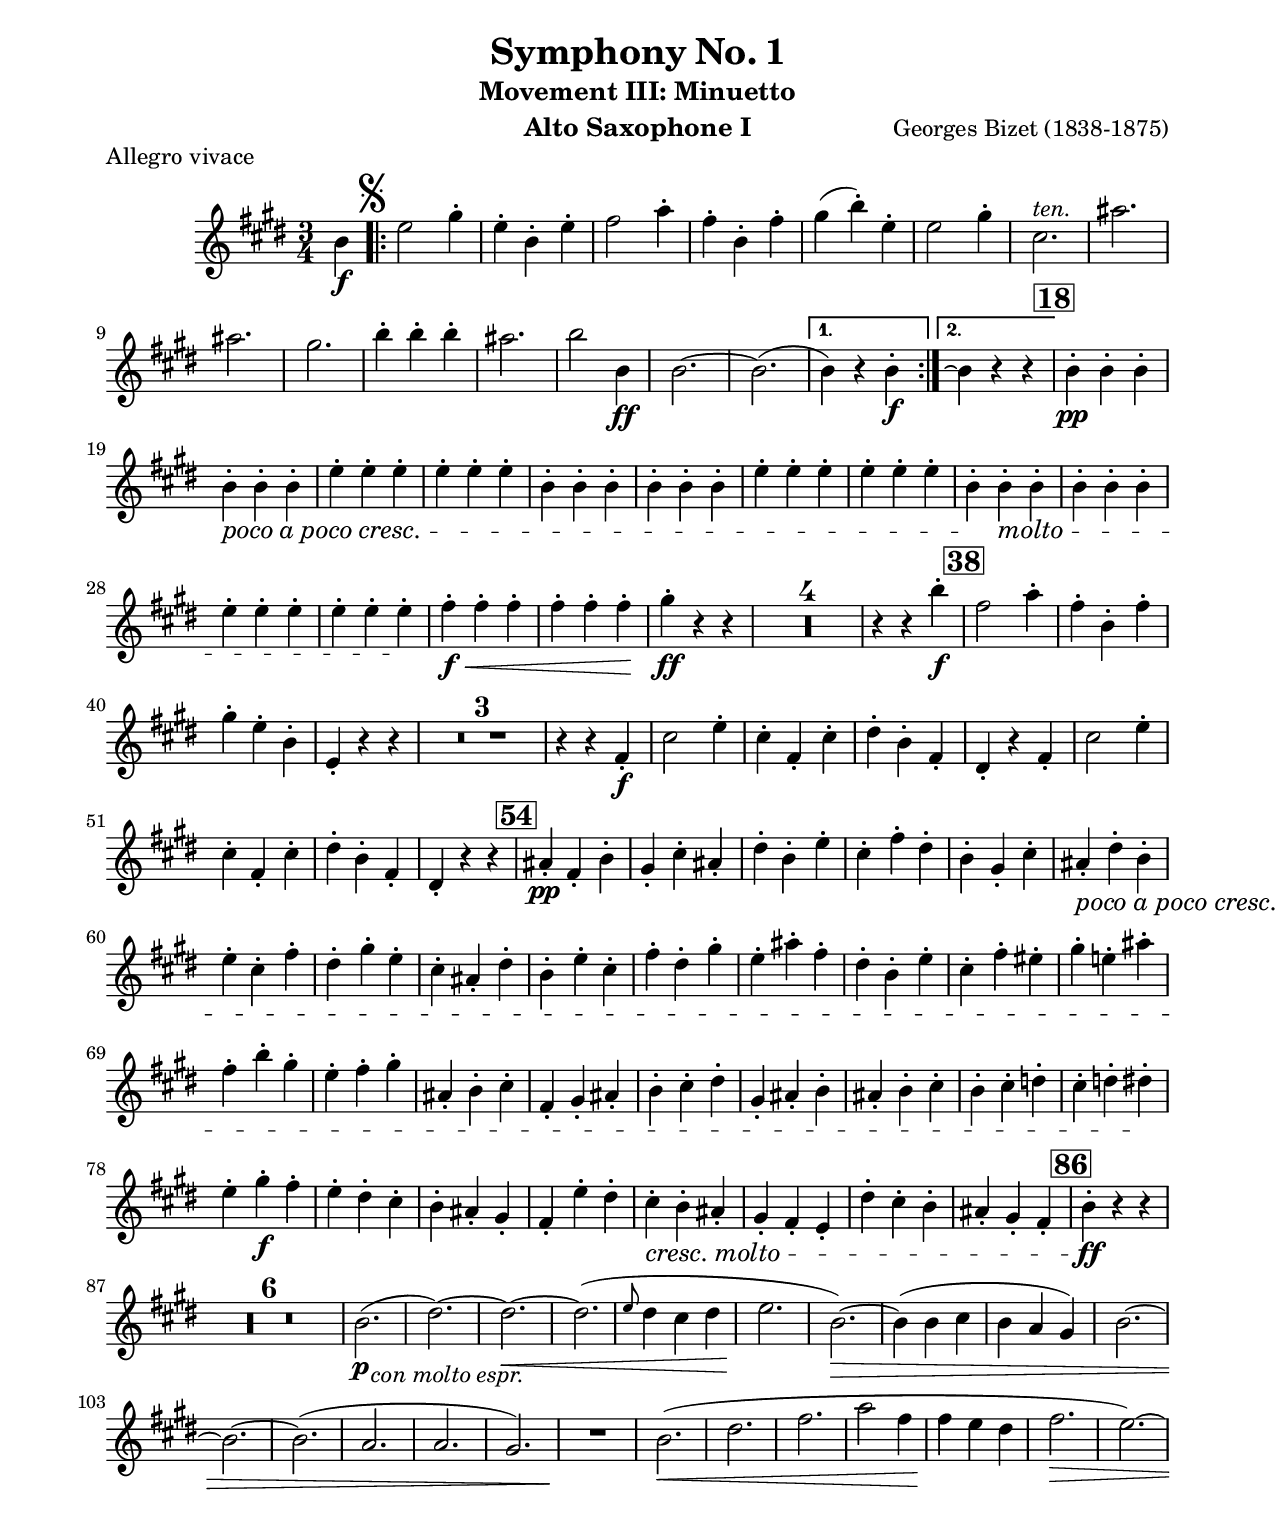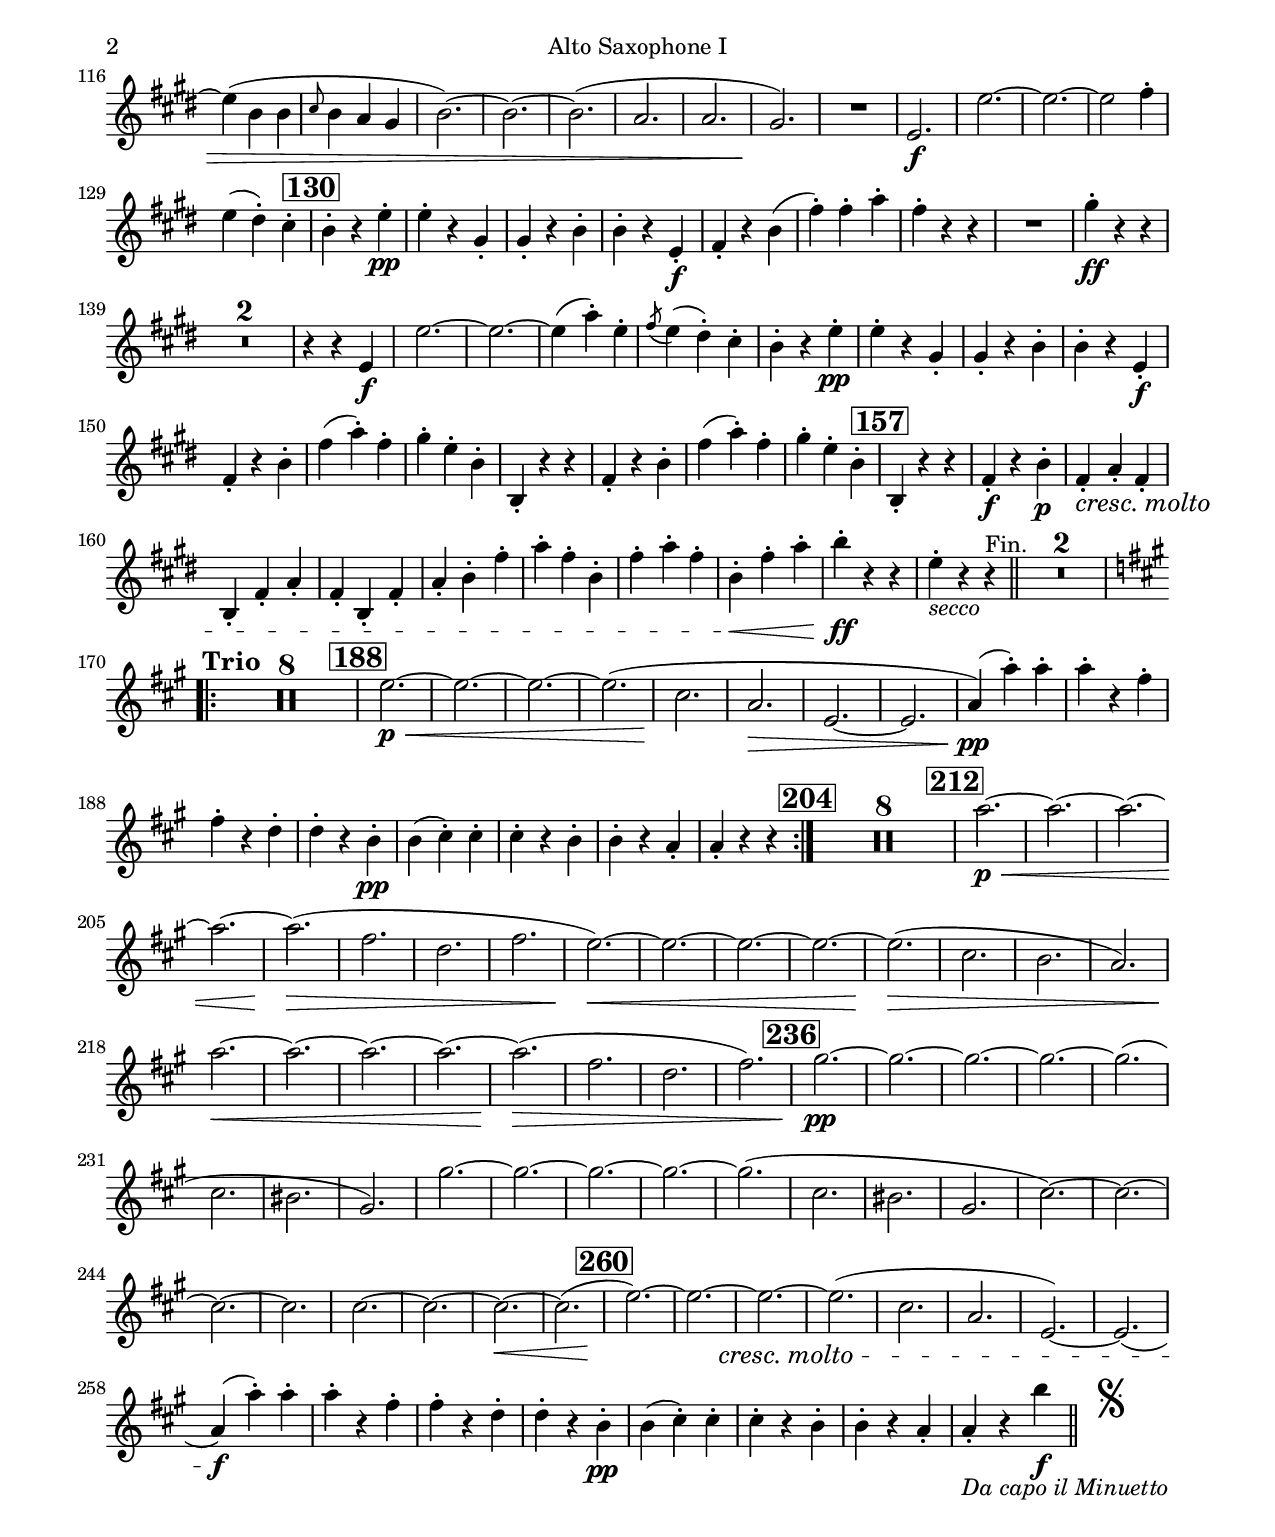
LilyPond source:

\version "2.13.5"

\include "defs.lyi" 
\version "2.13.5"

\include "defs.lyi"

altosaxOneMvtIIIDynamics = 
{
  \time 3/4
  \key g \major

  \partial 4 s4\f |
  \repeat volta 2
  {
    s2.*6 |
    s2.^\tenuto |
    s2. |
    s2.*4 |
    s2 s4\ff |
    s2.*2 |
  }
  \alternative
  {
    {
      s2 s4\f |
    }
    {
      s2. |
    }
  }

  % 18
%  \repeat volta 2
%  {
    s4\pp s s |
    \crescTextPocoAPocoCresc 
    s2.\< |
    s2.*6 |
    \crescTextMolto 
    s4\! s\< s |
    s2.*2 |
    s4 s s\! |
    \crescHairpin
    s4\f\< s s |
    s s s\! |
    s\ff s s |
    s2.*4 |
    s4 s s\f |

    % 38
    s2.*7 |
    s4 s s\f |
    s2.*3 |
    s4 s s |
    s2.*4 |

    % 54
    s2.\pp |
    s2.*4 |
    \crescTextPocoAPocoCrescMolto
    s2.\< |
    s2.*17 |
    s2 s4\! |
    s4 s\f s |
    s2.*3 |
    \crescTextCrescMolto
    s2.\< |
    s2.*3 |

    % 86
    s2.\!\ff |
    s2.*6 |
    s4\p s_\conmoltoespr s |
    s2. |
    \crescHairpin
    s2.\< |
    s2.*2 |
    s2.\! |
    s2.\> |
    s2.*8 |
    s2.\! |
    s2.\< |
    s2.*3 |
    s2.\! |
    s2.\> |
    s2.*8 |
    s2.\! |
    s2. |
    s4\f s s |
    s2.*4 |

    % 130
    s4 s s\pp |
    s2.*2 |
    s4 s s\f |
    s2.*4 |
    s2.\ff |
    s2.*2 |
    s4 s s\f |
    s2.*4 |
    s4 s s\pp |
    s2.*2 |
    s4 s s\f |
    s2.*4 |
    s2. |
    s2.*2 |

    % 157
    s2. |
    s4\f s s\p |
    \crescTextCrescMolto 
    s2.\< |
    s2.*5 |
    \crescHairpin
    s2.\!\< |
    s4\!\ff s s |
%  }
%  \alternative
%  {
%    {
%      s4-\secco s s |
%      s2.\pp |
%      s2. |
%    }
%    {
      s4-\secco s s |
      s2.*2 |
%    }
%  }

  \key c \major

  % 173
  \repeat volta 2
  {
    s2.*8 |

    % 181
    s2.\p\< |
    s2.*3 |
    s2.\! |
    s2.\> |
    s2.*2 |
    s4\!\pp s s |
    s2.*2 |
    s4 s s\pp |
    s2.*4 |
  }

  % 197
%  \repeat volta 2
%  {
    s2.*8 |

    % 205
    s2.\p\< |
    s2.*3 |
    s2.\!\> |
    s2.*3 |
    s2.\!\< |
    s2.*3 |
    s2.\!\> |
    s2.*3 |
    s2.\!\< |
    s2.*3 |
    s2.\!\> |
    s2.*3 |

    % 229
    s2.\pp |
    s2.*21 |
    s2.\< |
    s4 s s\! |

    % 253
    s2. |
    \crescTextCrescMolto 
    s4 s s\< |
    s2.*6 |
    s4\!\f s s |
    s2.*2 |
    s4 s s\pp |
    s2.*3 |
%  }
%  \alternative
%  {
%    {
%      s2. |
%    }
%    {
      s4 s s\f |
%    }
%  }
}


altosaxOneMvtIIICues = 
{
  \time 3/4
  \key g \major

  \partial 4 s4 |

  s2.*18 | \break
  s2.*151 |

  \key c \major

  s2.*94 |
}


altosaxOneMvtIIINotCues = 
{
  \time 3/4
  \key g \major

  \partial 4 s4 |

  s2.*169 |

  \key c \major

  s2.*94 |
}


altosaxOneMvtIIINotes = 
{
  \time 3/4
  \key g \major

  \partial 4 d'4 |
  \repeat volta 2
  {
    g2 b4-. |
    g-. d-. g-. |
    a2 c4-. |
    a-. d,-. a'-. |
    b( d-.) g,-. |
    g2 b4-. |
    e,2. |
    cis'2. |
    cis2. |
    b2. |
    d4-. d-. d-. |
    cis2. |
    d2 d,4 |
    d2.~ |
    d2.( |
  }
  \alternative
  {
    {
      d4) r d-. |
    }
    {
      d4\repeatTie r r |
    }
  }

  % 18
%  \repeat volta 2
%  {
    d-. d-. d-. |
    d-. d-. d-. |
    g-. g-. g-. |
    g-. g-. g-. |
    d-. d-. d-. |
    d-. d-. d-. |
    g-. g-. g-. |
    g-. g-. g-. |
    d-. d-. d-. |
    d-. d-. d-. |
    g-. g-. g-. |
    g-. g-. g-. |
    a4-. a-. a-. |
    a-. a-. a-. |
    b-. r r |
    R4*3*4 |
    r4 r d-. |

    % 38
    a2 c4-. |
    a-. d,-. a'-. |
    b-. g-. d-. |
    g,-. r r |
    R4*3*3 |
    r4 r a-. |
    e'2 g4-. |
    e-. a,-. e'-. |
    fis-. d-. a-. |
    fis-. r a-. |
    e'2 g4-. |
    e-. a,-. e'-. |
    fis-. d-. a-. |
    fis-. r r |

    % 54
    cis'-. a-. d-. |
    b-. e-. cis-. |
    fis-. d-. g-. |
    e-. a-. fis-. |
    d-. b-. e-. |
    cis-. fis-. d-. |
    g-. e-. a-. |
    fis-. b-. g-. |
    e-. cis-. fis-. |
    d-. g-. e-. |
    a-. fis-. b-. |
    g-. cis-. a-. |
    fis-. d-. g-. |
    e-. a-. gis-. |
    b-. g-. cis-. |
    a-. d-. b-. |
    g-. a-. b-. |
    cis,-. d-. e-. |
    a,-. b-. cis-. |
    d-. e-. fis-. |
    b,-. cis-. d-. |
    cis-. d-. e-. |
    d-. e-. f-. |
    e-. f-. fis-. |
    g-. b-. a-. |
    g-. fis-. e-. |
    d-. cis-. b-. |
    a-. g'-. fis-. |
    e-. d-. cis-. |
    b-. a-. g-. |
    fis'-. e-. d-. |
    cis-. b-. a-. |

    % 86
    d-. r r |
    R4*3*6 |
    d2.( |
    fis2.~) |
    fis2.~ |
    fis2.( |
    \grace g8 fis4 e fis |
    g2. |
    d2.)~ |
    d4( d e |
    d c b) |
    d2.~ |
    d2.~ |
    d2.( |
    c2. |
    c2. |
    b2.) |
    R4*3 |
    d2.( |
    fis2. |
    a2. |
    c2 a4 |
    a g fis |
    a2. |
    g2.~) |
    g4( d d |
    \grace e8 d4 c b |
    d2.~) |
    d2.~ |
    d2.( |
    c2. |
    c2. |
    b2.) |
    R4*3 |
    g2. |
    g'2.~ |
    g2.~ |
    g2 a4-. |
    g( fis-.) e-. |

    % 130
    d4-. r g-. |
    g-. r b,-. |
    b-. r d-. |
    d-. r g,-. |
    a-. r d( |
    a'-.) a-. c-. |
    a-. r r |
    R4*3 |
    b4-. r r |
    R4*3*2 |
    r4 r g, |
    g'2.~ |
    g2.~ |
    g4( c-.) g-. |
    \acciaccatura a8 g4( fis-.) e-. |
    d-. r g-. |
    g-. r b,-. |
    b-. r d-. |
    d-. r g,-. |
    a-. r d-. |
    a'( c-.) a-. |
    b-. g-. d-. |
    d,-. r r |
    a'-. r d-. |
    a'( c-.) a-. |
    b-. g-. d-. |

    % 157
    d,-. r r |
    a'-. r d-. |
    a-. c-. a-. |
    d,-. a'-. c-. |
    a-. d,-. a'-. |
    c-. d-. a'-. |
    c-. a-. d,-. |
    a'-. c-. a-. |
    d,-. a'-. c-. |
    d-. r r |
%  }
%  \alternative
%  {
%    {
%      g,4-. r r |
%      R4*3*2 |
%    }
%    {
      g,4-. r r |
      R4*3*2 |
%    }
%  }

  \key c \major

  % 173
  \repeat volta 2
  {
    R4*3*8 |

    % 181
    g2.~ |
    g2.~ |
    g2.~ |
    g2.( |
    e2. |
    c2. |
    g2.~ |
    g2. |
    c4)( c'-.) c-. |
    c-. r a-. |
    a-. r f-. |
    f-. r d-. |
    d( e-.) e-. |
    e-. r d-. |
    d-. r c-. |
    c-. r r |
  }

  % 197
%  \repeat volta 2
%  {
    R4*3*8 |

    % 205
    c'2.~ |
    c2.~ |
    c2.~ |
    c2.~ |
    c2.( |
    a2. |
    f2. |
    a2. |
    g2.~) |
    g2.~ |
    g2.~ |
    g2.~ |
    g2.( |
    e2. |
    d2. |
    c2.) |
    c'2.~ |
    c2.~ |
    c2.~ |
    c2.~ |
    c2.( |
    a2. |
    f2. |
    a2.) |

    % 229
    b2.~ |
    b2.~ |
    b2.~ |
    b2.~ |
    b2.( |
    e,2. |
    dis2. |
    b2.) |
    b'2.~ |
    b2.~ |
    b2.~ |
    b2.~ |
    b2.( |
    e,2. |
    dis2. |
    b2. |
    e2.~) |
    e2.~ |
    e2.~ |
    e2. |
    e2.~ |
    e2.~ |
    e2.~ |
    e2.( |

    % 253
    g2.~) |
    g2.~ |
    g2.~ |
    g2.( |
    e2. |
    c2. |
    g2.~) |
    g2.( |
    c4)( c'-.) c-. |
    c-. r a-. |
    a-. r f-. |
    f-. r d-. |
    d( e-.) e-. |
    e-. r d-. |
    d-. r c-. |
%  }
%  \alternative
%  {
%    {
%      c-. r r |
%    }
%    {
      c-. r d' |
%    }
%  }
}

altosaxOneMvtIIIScore = \relative c' { << \altosaxOneMvtIIINotes \altosaxOneMvtIIINotCues \altosaxOneMvtIIIDynamics >> }
altosaxEesOneMvtIIIScore = \transpose ees c \relative c' { << \altosaxOneMvtIIINotes \altosaxOneMvtIIINotCues \altosaxOneMvtIIIDynamics >> }
altosaxEesOneMvtIIIPart  = \transpose ees c \relative c' { << \altosaxOneMvtIIINotes \altosaxOneMvtIIICues    \altosaxOneMvtIIIDynamics >> }
 

instrument = "Alto Saxophone I"

notesMvtIII = \altosaxEesOneMvtIIIPart

\include "Part.lyi"
